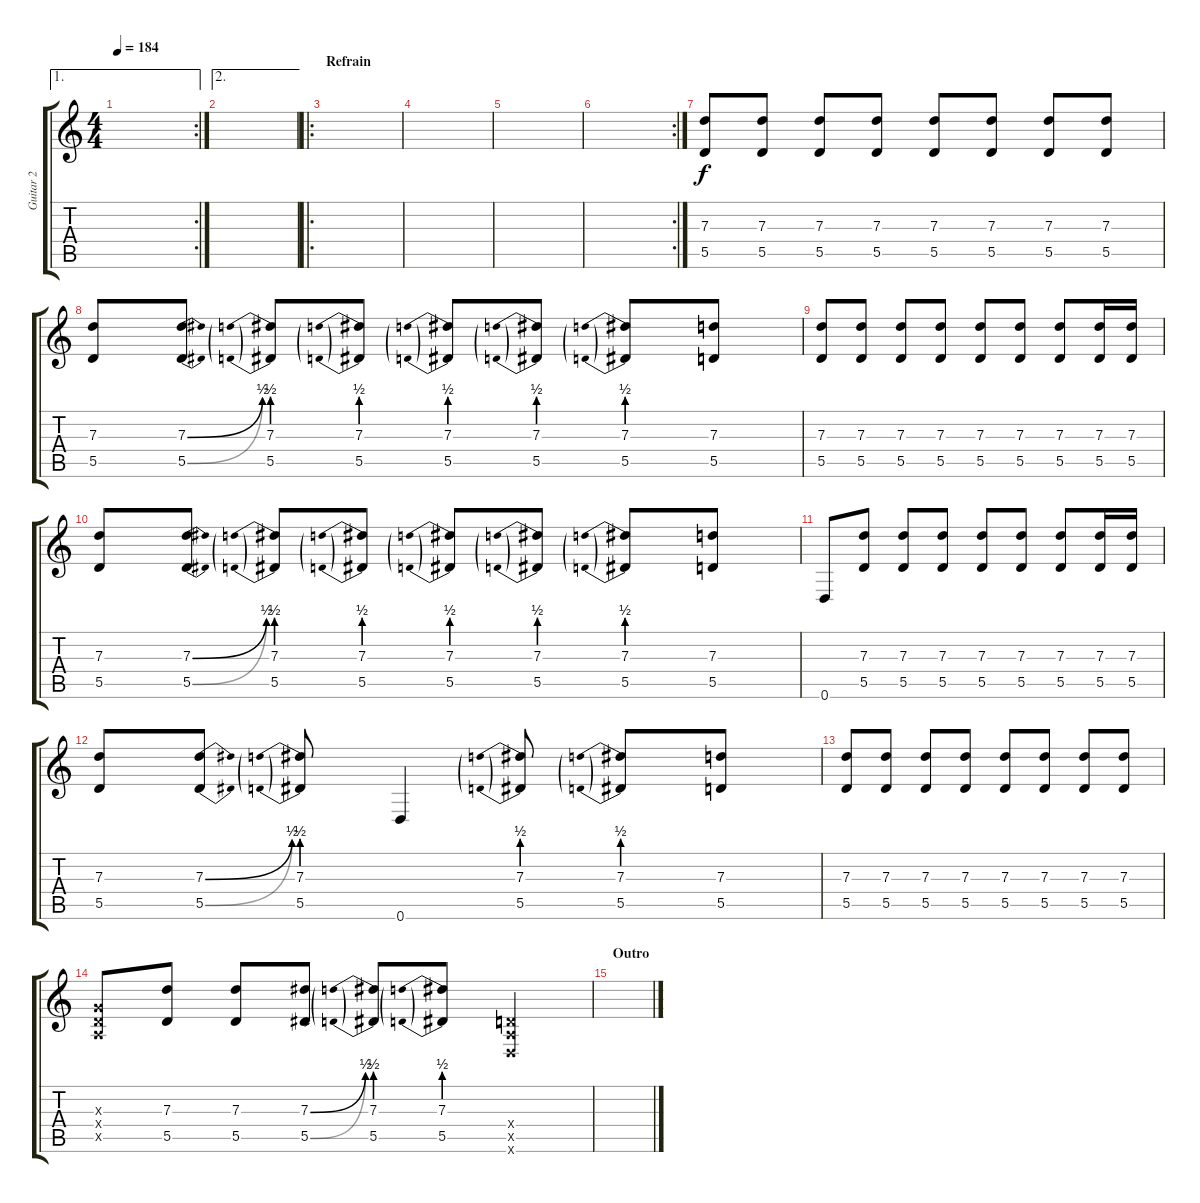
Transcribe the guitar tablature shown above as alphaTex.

\track ("Guitar 2" "Guitar 2") {instrument distortionguitar}
\staff {score tabs}
\tuning (E4 B3 G3 D3 A2 D2) {hide}
\ae 1
\rc 2
\ts (4 4)
\tempo 184
\clef g2
\ks c
|
\ae 2
|
\ro
\section ("" "Refrain")
|
|
|
\rc 2
|
(7.3 5.5).8 (7.3 5.5).8 (7.3 5.5).8 (7.3 5.5).8 (7.3 5.5).8 (7.3 5.5).8 (7.3 5.5).8 (7.3 5.5).8 |
(7.3 5.5).8 (7.3{be (bend 0 0 60 2)} 5.5{be (bend 0 0 60 2)}).8 (7.3{be (prebend 0 2 60 2)} 5.5{be (prebend 0 2 60 2)}).8 (7.3{be (prebend 0 2 60 2)} 5.5{be (prebend 0 2 60 2)}).8 (7.3{be (prebend 0 2 60 2)} 5.5{be (prebend 0 2 60 2)}).8 (7.3{be (prebend 0 2 60 2)} 5.5{be (prebend 0 2 60 2)}).8 (7.3{be (prebend 0 2 60 2)} 5.5{be (prebend 0 2 60 2)}).8 (7.3 5.5).8 |
(7.3 5.5).8 (7.3 5.5).8 (7.3 5.5).8 (7.3 5.5).8 (7.3 5.5).8 (7.3 5.5).8 (7.3 5.5).8 (7.3 5.5).16 (7.3 5.5).16 |
(7.3 5.5).8 (7.3{be (bend 0 0 60 2)} 5.5{be (bend 0 0 60 2)}).8 (7.3{be (prebend 0 2 60 2)} 5.5{be (prebend 0 2 60 2)}).8 (7.3{be (prebend 0 2 60 2)} 5.5{be (prebend 0 2 60 2)}).8 (7.3{be (prebend 0 2 60 2)} 5.5{be (prebend 0 2 60 2)}).8 (7.3{be (prebend 0 2 60 2)} 5.5{be (prebend 0 2 60 2)}).8 (7.3{be (prebend 0 2 60 2)} 5.5{be (prebend 0 2 60 2)}).8 (7.3 5.5).8 |
0.6.8 (7.3 5.5).8 (7.3 5.5).8 (7.3 5.5).8 (7.3 5.5).8 (7.3 5.5).8 (7.3 5.5).8 (7.3 5.5).16 (7.3 5.5).16 |
(7.3 5.5).8 (7.3{be (bend 0 0 60 2)} 5.5{be (bend 0 0 60 2)}).8 (7.3{be (prebend 0 2 60 2)} 5.5{be (prebend 0 2 60 2)}).8 0.6.4 (7.3{be (prebend 0 2 60 2)} 5.5{be (prebend 0 2 60 2)}).8 (7.3{be (prebend 0 2 60 2)} 5.5{be (prebend 0 2 60 2)}).8 (7.3 5.5).8 |
(7.3 5.5).8 (7.3 5.5).8 (7.3 5.5).8 (7.3 5.5).8 (7.3 5.5).8 (7.3 5.5).8 (7.3 5.5).8 (7.3 5.5).8 |
(0.3{x} 0.4{x} 0.5{x}).8 (7.3 5.5).8 (7.3 5.5).8 (7.3{be (bend 0 0 60 2)} 5.5{be (bend 0 0 60 2)}).8 (7.3{be (prebend 0 2 60 2)} 5.5{be (prebend 0 2 60 2)}).8 (7.3{be (prebend 0 2 60 2)} 5.5{be (prebend 0 2 60 2)}).8 (0.4{x} 0.5{x} 0.6{x}).4 |
\section ("" "Outro")
